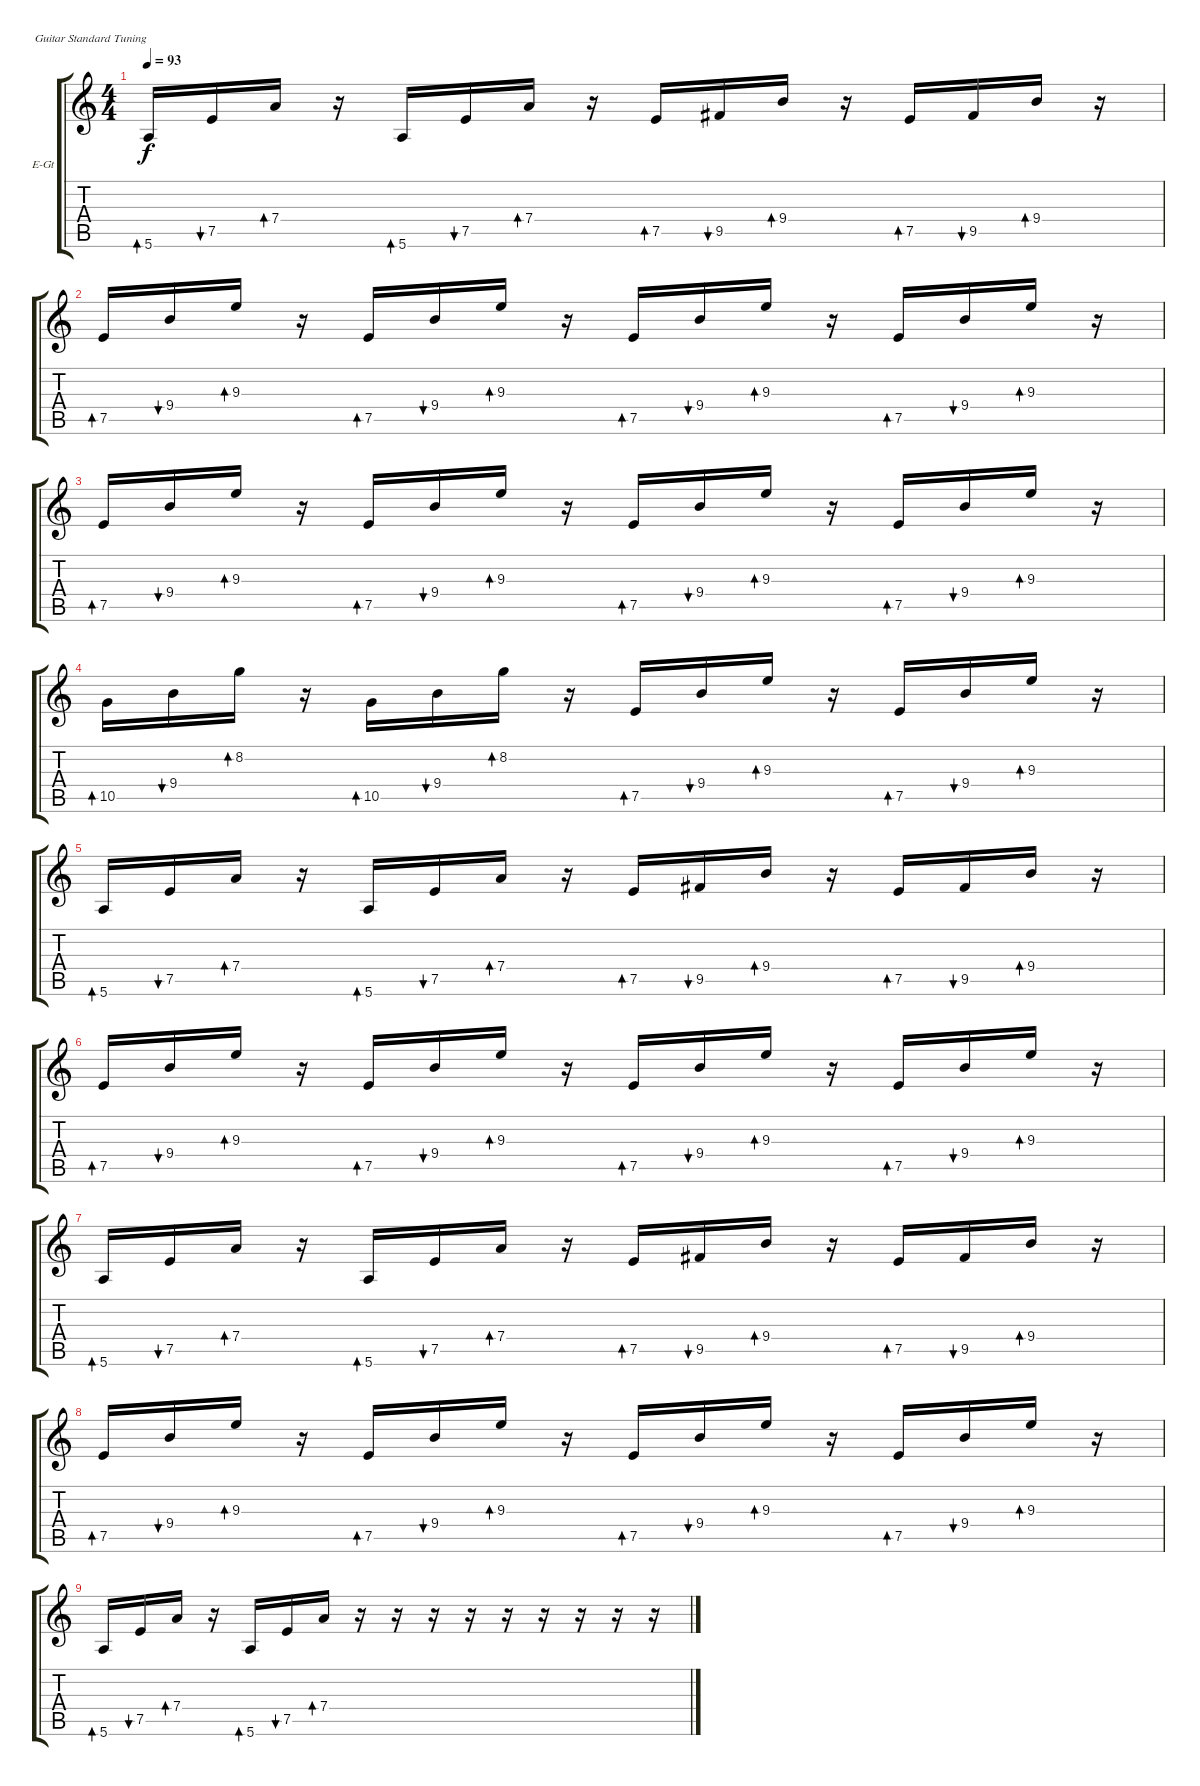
\defaultSystemsLayout 4
\bracketExtendMode groupsimilarinstruments
\firstSystemTrackNameOrientation horizontal
\otherSystemsTrackNameOrientation horizontal
\track ("Electric Guitar" "E-Gt") {instrument electricguitarclean}
\staff {score tabs}
\tuning (E4 B3 G3 D3 A2 E2)
\ts (4 4)
\tempo 93
\clef g2
\ks c
5.6.16{bd 60 dy f} 7.5.16{bu 60} 7.4.16{bd 60} r.16 5.6.16{bd 60} 7.5.16{bu 60} 7.4.16{bd 60} r.16 7.5.16{bd 60} 9.5.16{bu 60} 9.4.16{bd 60} r.16 7.5.16{bd 60} 9.5.16{bu 60} 9.4.16{bd 60} r.16 |
7.5.16{bd 60} 9.4.16{bu 60} 9.3.16{bd 60} r.16 7.5.16{bd 60} 9.4.16{bu 60} 9.3.16{bd 60} r.16 7.5.16{bd 60} 9.4.16{bu 60} 9.3.16{bd 60} r.16 7.5.16{bd 60} 9.4.16{bu 60} 9.3.16{bd 60} r.16 |
7.5.16{bd 60} 9.4.16{bu 60} 9.3.16{bd 60} r.16 7.5.16{bd 60} 9.4.16{bu 60} 9.3.16{bd 60} r.16 7.5.16{bd 60} 9.4.16{bu 60} 9.3.16{bd 60} r.16 7.5.16{bd 60} 9.4.16{bu 60} 9.3.16{bd 60} r.16 |
10.5.16{bd 60} 9.4.16{bu 60} 8.2.16{bd 60} r.16 10.5.16{bd 60} 9.4.16{bu 60} 8.2.16{bd 60} r.16 7.5.16{bd 60} 9.4.16{bu 60} 9.3.16{bd 60} r.16 7.5.16{bd 60} 9.4.16{bu 60} 9.3.16{bd 60} r.16 |
5.6.16{bd 60} 7.5.16{bu 60} 7.4.16{bd 60} r.16 5.6.16{bd 60} 7.5.16{bu 60} 7.4.16{bd 60} r.16 7.5.16{bd 60} 9.5.16{bu 60} 9.4.16{bd 60} r.16 7.5.16{bd 60} 9.5.16{bu 60} 9.4.16{bd 60} r.16 |
7.5.16{bd 60} 9.4.16{bu 60} 9.3.16{bd 60} r.16 7.5.16{bd 60} 9.4.16{bu 60} 9.3.16{bd 60} r.16 7.5.16{bd 60} 9.4.16{bu 60} 9.3.16{bd 60} r.16 7.5.16{bd 60} 9.4.16{bu 60} 9.3.16{bd 60} r.16 |
5.6.16{bd 60} 7.5.16{bu 60} 7.4.16{bd 60} r.16 5.6.16{bd 60} 7.5.16{bu 60} 7.4.16{bd 60} r.16 7.5.16{bd 60} 9.5.16{bu 60} 9.4.16{bd 60} r.16 7.5.16{bd 60} 9.5.16{bu 60} 9.4.16{bd 60} r.16 |
7.5.16{bd 60} 9.4.16{bu 60} 9.3.16{bd 60} r.16 7.5.16{bd 60} 9.4.16{bu 60} 9.3.16{bd 60} r.16 7.5.16{bd 60} 9.4.16{bu 60} 9.3.16{bd 60} r.16 7.5.16{bd 60} 9.4.16{bu 60} 9.3.16{bd 60} r.16 |
5.6.16{bd 60} 7.5.16{bu 60} 7.4.16{bd 60} r.16 5.6.16{bd 60} 7.5.16{bu 60} 7.4.16{bd 60} r.16 r.16 r.16 r.16 r.16 r.16 r.16 r.16 r.16
